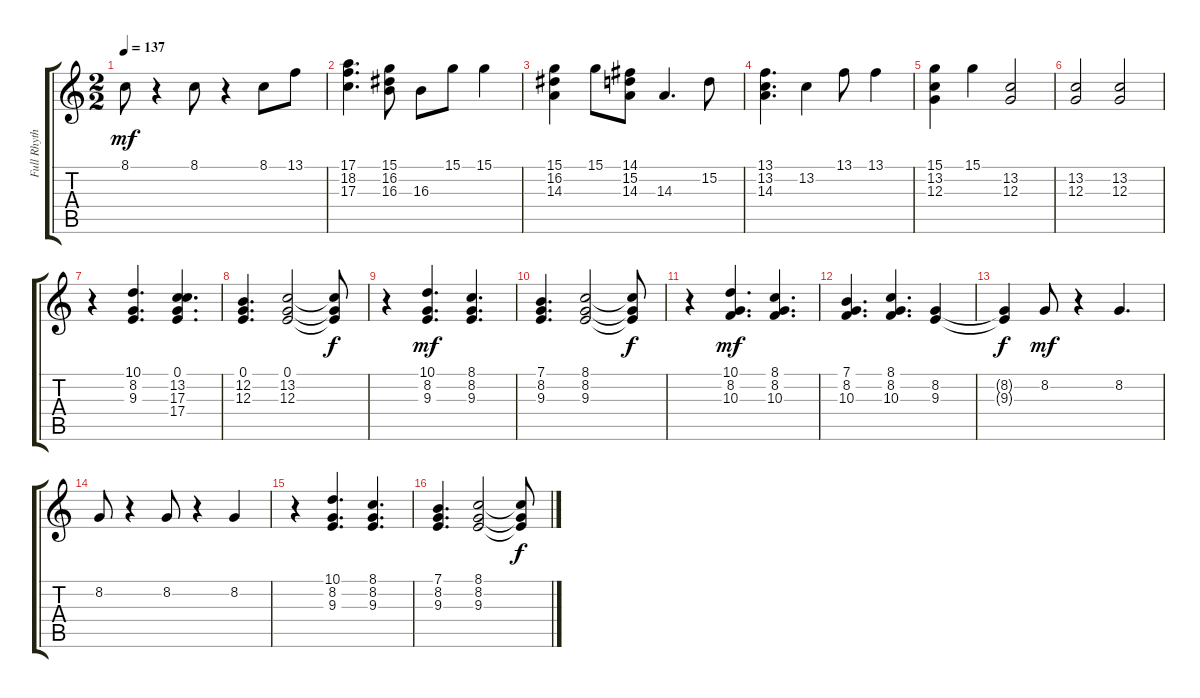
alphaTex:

\track ("Full Rhythm" "Full Rhyth") {instrument stringensemble1}
\staff {score tabs}
\tuning (E4 B3 G3 D3 A2 E2) {hide}
\ts (2 2)
\tempo 137
\clef g2
\ks c
8.1.8{dy mf} r.4 8.1.8 r.4 8.1.8 13.1.8 |
(17.1 18.2 17.3).4{d} (15.1 16.2 16.3).8 16.3.8 15.1.8 15.1.4 |
(15.1 16.2 14.3).4 15.1.8 (14.1 15.2 14.3).8 14.3.4{d} 15.2.8 |
(13.1 13.2 14.3).4{d} 13.2.4 13.1.8 13.1.4 |
(15.1 13.2 12.3).4 15.1.4 (13.2 12.3).2 |
(13.2 12.3).2 (13.2 12.3).2 |
r.4 (10.1 8.2 9.3).4{d} (0.1 13.2 17.3 17.4).4{d} |
(0.1 12.2 12.3).4{d} (0.1 13.2 12.3).2 (0.1{t} 13.2{t} 12.3{t}).8{dy f} |
r.4 (10.1 8.2 9.3).4{d dy mf} (8.1 8.2 9.3).4{d} |
(7.1 8.2 9.3).4{d} (8.1 8.2 9.3).2 (8.1{t} 8.2{t} 9.3{t}).8{dy f} |
r.4 (10.1 8.2 10.3).4{d dy mf} (8.1 8.2 10.3).4{d} |
(7.1 8.2 10.3).4{d} (8.1 8.2 10.3).4{d} (8.2 9.3).4 |
(8.2{t} 9.3{t}).4{dy f} 8.2.8{dy mf} r.4 8.2.4{d} |
8.2.8 r.4 8.2.8 r.4 8.2.4 |
r.4 (10.1 8.2 9.3).4{d} (8.1 8.2 9.3).4{d} |
(7.1 8.2 9.3).4{d} (8.1 8.2 9.3).2 (8.1{t} 8.2{t} 9.3{t}).8{dy f}
